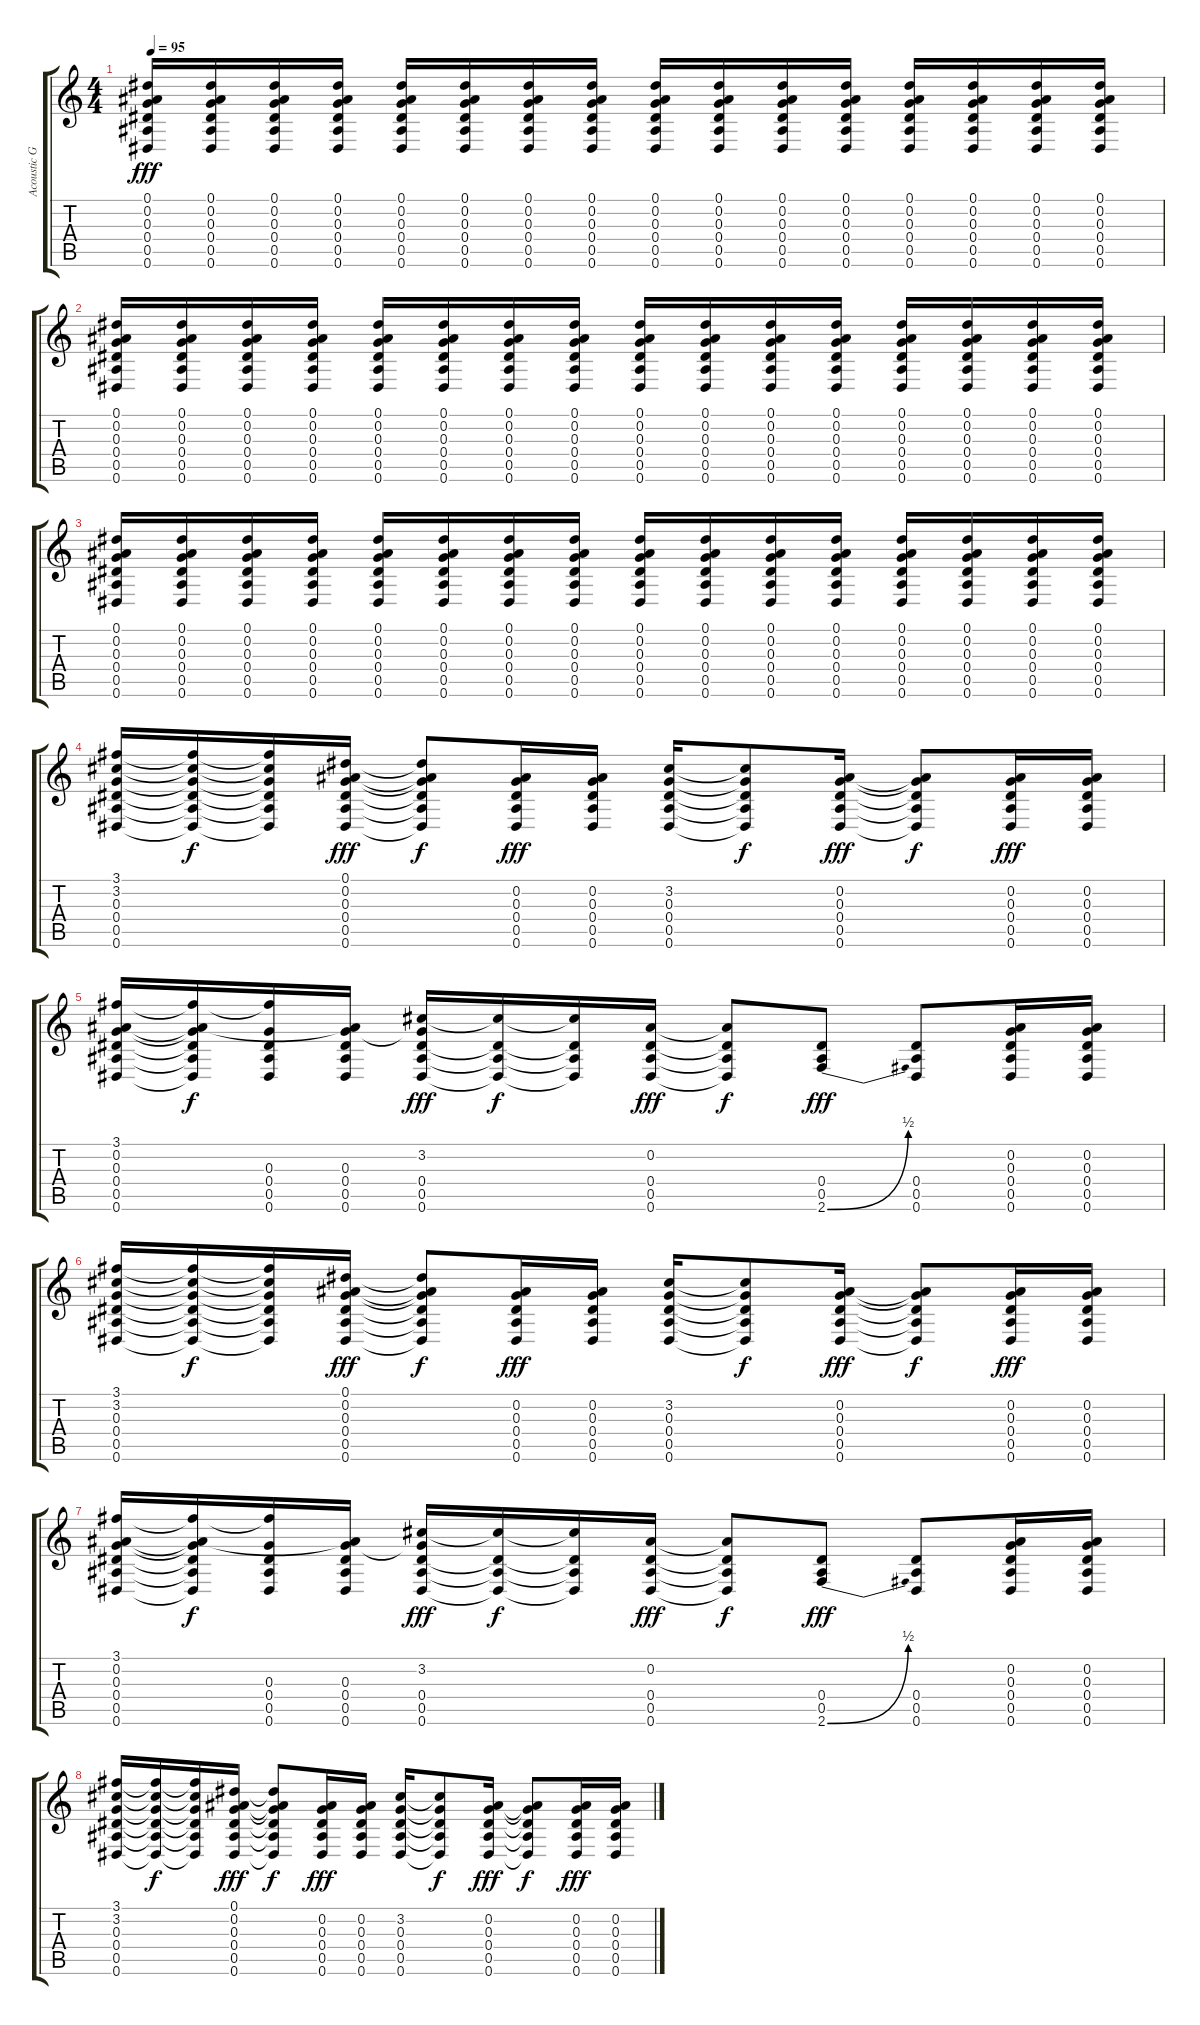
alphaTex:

\track ("Acoustic Guitar" "Acoustic G") {instrument acousticguitarsteel}
\staff {score tabs}
\tuning (Eb4 Bb3 G3 Eb3 Bb2 Eb2) {hide}
\ts (4 4)
\tempo 95
\clef g2
\ks c
(0.1 0.2 0.3 0.4 0.5 0.6).16{dy fff} (0.1 0.2 0.3 0.4 0.5 0.6).16 (0.1 0.2 0.3 0.4 0.5 0.6).16 (0.1 0.2 0.3 0.4 0.5 0.6).16 (0.1 0.2 0.3 0.4 0.5 0.6).16 (0.1 0.2 0.3 0.4 0.5 0.6).16 (0.1 0.2 0.3 0.4 0.5 0.6).16 (0.1 0.2 0.3 0.4 0.5 0.6).16 (0.1 0.2 0.3 0.4 0.5 0.6).16 (0.1 0.2 0.3 0.4 0.5 0.6).16 (0.1 0.2 0.3 0.4 0.5 0.6).16 (0.1 0.2 0.3 0.4 0.5 0.6).16 (0.1 0.2 0.3 0.4 0.5 0.6).16 (0.1 0.2 0.3 0.4 0.5 0.6).16 (0.1 0.2 0.3 0.4 0.5 0.6).16 (0.1 0.2 0.3 0.4 0.5 0.6).16 |
(0.1 0.2 0.3 0.4 0.5 0.6).16 (0.1 0.2 0.3 0.4 0.5 0.6).16 (0.1 0.2 0.3 0.4 0.5 0.6).16 (0.1 0.2 0.3 0.4 0.5 0.6).16 (0.1 0.2 0.3 0.4 0.5 0.6).16 (0.1 0.2 0.3 0.4 0.5 0.6).16 (0.1 0.2 0.3 0.4 0.5 0.6).16 (0.1 0.2 0.3 0.4 0.5 0.6).16 (0.1 0.2 0.3 0.4 0.5 0.6).16 (0.1 0.2 0.3 0.4 0.5 0.6).16 (0.1 0.2 0.3 0.4 0.5 0.6).16 (0.1 0.2 0.3 0.4 0.5 0.6).16 (0.1 0.2 0.3 0.4 0.5 0.6).16 (0.1 0.2 0.3 0.4 0.5 0.6).16 (0.1 0.2 0.3 0.4 0.5 0.6).16 (0.1 0.2 0.3 0.4 0.5 0.6).16 |
(0.1 0.2 0.3 0.4 0.5 0.6).16 (0.1 0.2 0.3 0.4 0.5 0.6).16 (0.1 0.2 0.3 0.4 0.5 0.6).16 (0.1 0.2 0.3 0.4 0.5 0.6).16 (0.1 0.2 0.3 0.4 0.5 0.6).16 (0.1 0.2 0.3 0.4 0.5 0.6).16 (0.1 0.2 0.3 0.4 0.5 0.6).16 (0.1 0.2 0.3 0.4 0.5 0.6).16 (0.1 0.2 0.3 0.4 0.5 0.6).16 (0.1 0.2 0.3 0.4 0.5 0.6).16 (0.1 0.2 0.3 0.4 0.5 0.6).16 (0.1 0.2 0.3 0.4 0.5 0.6).16 (0.1 0.2 0.3 0.4 0.5 0.6).16 (0.1 0.2 0.3 0.4 0.5 0.6).16 (0.1 0.2 0.3 0.4 0.5 0.6).16 (0.1 0.2 0.3 0.4 0.5 0.6).16 |
(3.1 3.2 0.3 0.4 0.5 0.6).16 (3.1{t} 3.2{t} 0.3{t} 0.4{t} 0.5{t} 0.6{t}).16{dy f} (3.1{t} 3.2{t} 0.3{t} 0.4{t} 0.5{t} 0.6{t}).16 (0.1 0.2 0.3 0.4 0.5 0.6).16{dy fff} (0.1{t} 0.2{t} 0.3{t} 0.4{t} 0.5{t} 0.6{t}).8{dy f} (0.2 0.3 0.4 0.5 0.6).16{dy fff} (0.2 0.3 0.4 0.5 0.6).16 (3.2 0.3 0.4 0.5 0.6).16 (3.2{t} 0.3{t} 0.4{t} 0.5{t} 0.6{t}).8{dy f} (0.2 0.3 0.4 0.5 0.6).16{dy fff} (0.2{t} 0.3{t} 0.4{t} 0.5{t} 0.6{t}).8{dy f} (0.2 0.3 0.4 0.5 0.6).16{dy fff} (0.2 0.3 0.4 0.5 0.6).16 |
(3.1 0.2 0.3 0.4 0.5 0.6).16 (3.1{t} 0.2{t} 0.3{t} 0.4{t} 0.5{t} 0.6{t}).16{dy f} (3.1{t} 0.3 0.4 0.5 0.6).16 (0.2{t} 0.3 0.4 0.5 0.6).16 (3.2 0.3{t} 0.4 0.5 0.6).16{dy fff} (3.2{t} 0.4{t} 0.5{t} 0.6{t}).16{dy f} (3.2{t} 0.4{t} 0.5{t} 0.6{t}).16 (0.2 0.4 0.5 0.6).16{dy fff} (0.2{t} 0.4{t} 0.5{t} 0.6{t}).8{dy f} (0.4 0.5 2.6{be (bend 0 0 60 2)}).8{dy fff} (0.4 0.5 0.6).8 (0.2 0.3 0.4 0.5 0.6).16 (0.2 0.3 0.4 0.5 0.6).16 |
(3.1 3.2 0.3 0.4 0.5 0.6).16 (3.1{t} 3.2{t} 0.3{t} 0.4{t} 0.5{t} 0.6{t}).16{dy f} (3.1{t} 3.2{t} 0.3{t} 0.4{t} 0.5{t} 0.6{t}).16 (0.1 0.2 0.3 0.4 0.5 0.6).16{dy fff} (0.1{t} 0.2{t} 0.3{t} 0.4{t} 0.5{t} 0.6{t}).8{dy f} (0.2 0.3 0.4 0.5 0.6).16{dy fff} (0.2 0.3 0.4 0.5 0.6).16 (3.2 0.3 0.4 0.5 0.6).16 (3.2{t} 0.3{t} 0.4{t} 0.5{t} 0.6{t}).8{dy f} (0.2 0.3 0.4 0.5 0.6).16{dy fff} (0.2{t} 0.3{t} 0.4{t} 0.5{t} 0.6{t}).8{dy f} (0.2 0.3 0.4 0.5 0.6).16{dy fff} (0.2 0.3 0.4 0.5 0.6).16 |
(3.1 0.2 0.3 0.4 0.5 0.6).16 (3.1{t} 0.2{t} 0.3{t} 0.4{t} 0.5{t} 0.6{t}).16{dy f} (3.1{t} 0.3 0.4 0.5 0.6).16 (0.2{t} 0.3 0.4 0.5 0.6).16 (3.2 0.3{t} 0.4 0.5 0.6).16{dy fff} (3.2{t} 0.4{t} 0.5{t} 0.6{t}).16{dy f} (3.2{t} 0.4{t} 0.5{t} 0.6{t}).16 (0.2 0.4 0.5 0.6).16{dy fff} (0.2{t} 0.4{t} 0.5{t} 0.6{t}).8{dy f} (0.4 0.5 2.6{be (bend 0 0 60 2)}).8{dy fff} (0.4 0.5 0.6).8 (0.2 0.3 0.4 0.5 0.6).16 (0.2 0.3 0.4 0.5 0.6).16 |
(3.1 3.2 0.3 0.4 0.5 0.6).16 (3.1{t} 3.2{t} 0.3{t} 0.4{t} 0.5{t} 0.6{t}).16{dy f} (3.1{t} 3.2{t} 0.3{t} 0.4{t} 0.5{t} 0.6{t}).16 (0.1 0.2 0.3 0.4 0.5 0.6).16{dy fff} (0.1{t} 0.2{t} 0.3{t} 0.4{t} 0.5{t} 0.6{t}).8{dy f} (0.2 0.3 0.4 0.5 0.6).16{dy fff} (0.2 0.3 0.4 0.5 0.6).16 (3.2 0.3 0.4 0.5 0.6).16 (3.2{t} 0.3{t} 0.4{t} 0.5{t} 0.6{t}).8{dy f} (0.2 0.3 0.4 0.5 0.6).16{dy fff} (0.2{t} 0.3{t} 0.4{t} 0.5{t} 0.6{t}).8{dy f} (0.2 0.3 0.4 0.5 0.6).16{dy fff} (0.2 0.3 0.4 0.5 0.6).16
